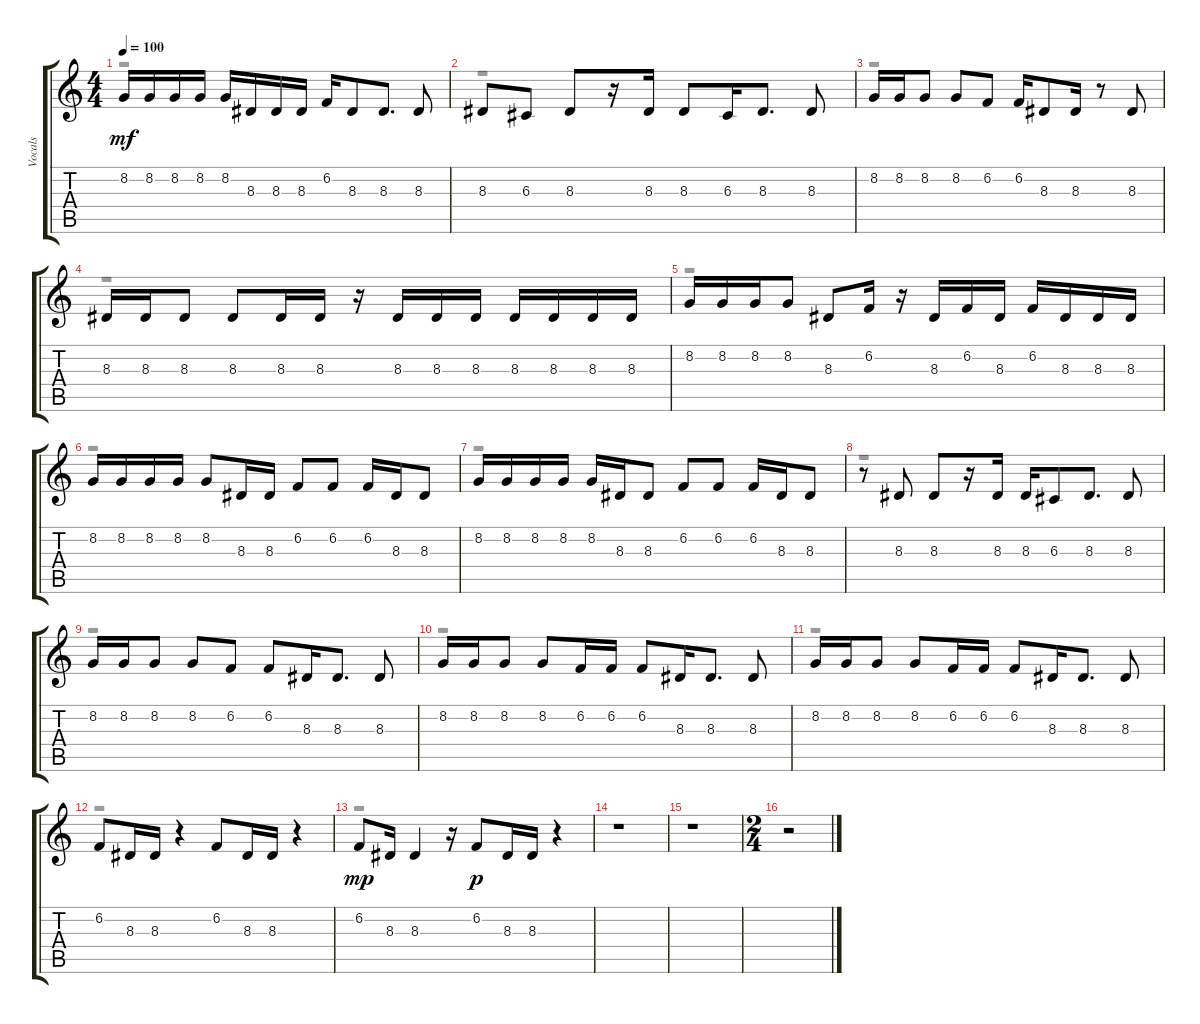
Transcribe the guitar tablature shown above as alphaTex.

\track ("Vocals" "Vocals") {instrument bagpipe}
\staff {score tabs}
\tuning (E4 B3 G3 D3 A2 E2) {hide}
\voice
\ts (4 4)
\tempo 100
\clef g2
\ks c
8.2.16{dy mf} 8.2.16 8.2.16 8.2.16 8.2.16 8.3.16 8.3.16 8.3.16 6.2.16 8.3.8 8.3.8{d} 8.3.8 |
8.3.8 6.3.8 8.3.8 r.16 8.3.16 8.3.8 6.3.16 8.3.8{d} 8.3.8 |
8.2.16 8.2.16 8.2.8 8.2.8 6.2.8 6.2.16 8.3.8 8.3.16 r.8 8.3.8 |
8.3.16 8.3.16 8.3.8 8.3.8 8.3.16 8.3.16 r.16 8.3.16 8.3.16 8.3.16 8.3.16 8.3.16 8.3.16 8.3.16 |
8.2.16 8.2.16 8.2.16 8.2.8 8.3.8 6.2.16 r.16 8.3.16 6.2.16 8.3.16 6.2.16 8.3.16 8.3.16 8.3.16 |
8.2.16 8.2.16 8.2.16 8.2.16 8.2.8 8.3.16 8.3.16 6.2.8 6.2.8 6.2.16 8.3.16 8.3.8 |
8.2.16 8.2.16 8.2.16 8.2.16 8.2.16 8.3.16 8.3.8 6.2.8 6.2.8 6.2.16 8.3.16 8.3.8 |
r.8 8.3.8 8.3.8 r.16 8.3.16 8.3.16 6.3.8 8.3.8{d} 8.3.8 |
8.2.16 8.2.16 8.2.8 8.2.8 6.2.8 6.2.8 8.3.16 8.3.8{d} 8.3.8 |
8.2.16 8.2.16 8.2.8 8.2.8 6.2.16 6.2.16 6.2.8 8.3.16 8.3.8{d} 8.3.8 |
8.2.16 8.2.16 8.2.8 8.2.8 6.2.16 6.2.16 6.2.8 8.3.16 8.3.8{d} 8.3.8 |
6.2.8 8.3.16 8.3.16 r.4 6.2.8 8.3.16 8.3.16 r.4 |
6.2.8{dy mp} 8.3.16 8.3.4 r.16 6.2.8{dy p} 8.3.16 8.3.16 r.4 |
r.1 |
r.1 |
\ts (2 4)
r.2
\voice
\clef g2
\ottava regular
\simile none
\ks c
r.1{dy f} |
r.1 |
r.1 |
r.1 |
r.1 |
r.1 |
r.1 |
r.1 |
r.1 |
r.1 |
r.1 |
r.1 |
r.1 |
r.1 |
r.1 |
r.2
